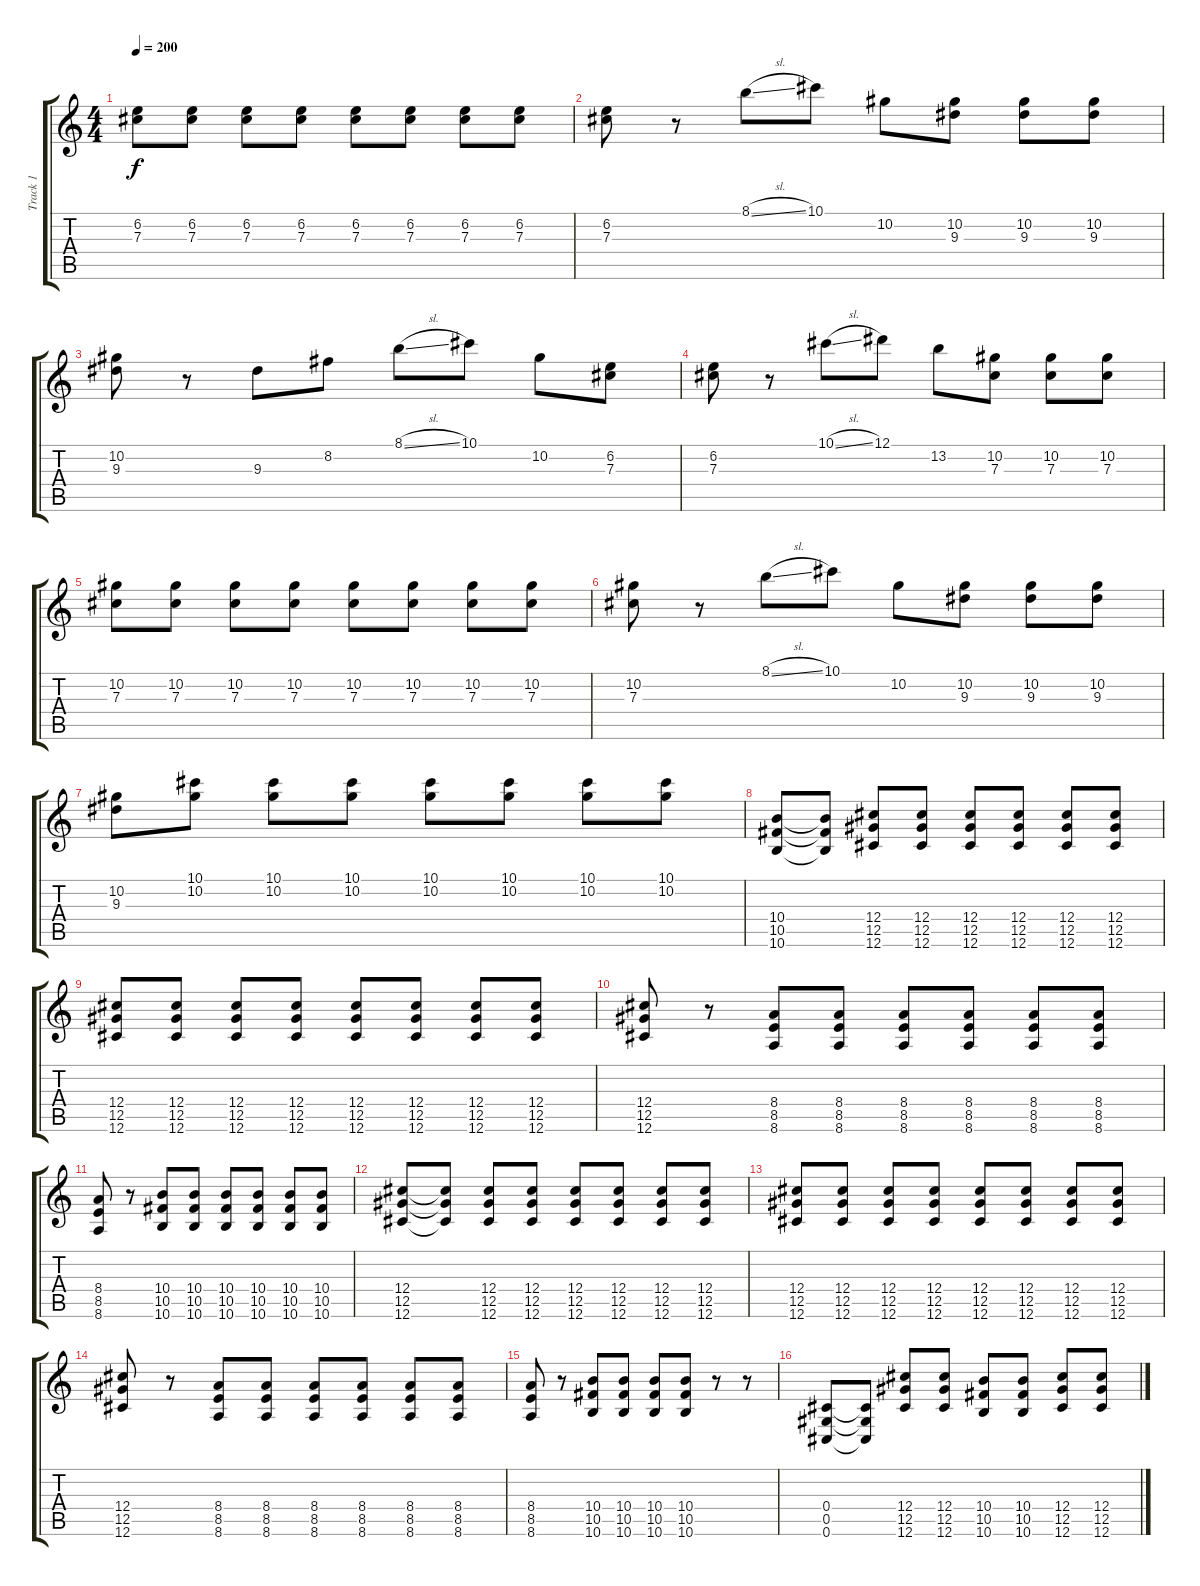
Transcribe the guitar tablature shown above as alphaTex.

\track ("Track 1" "Track 1") {instrument distortionguitar}
\staff {score tabs}
\tuning (Eb4 Bb3 Gb3 Db3 Ab2 Db2) {hide}
\ts (4 4)
\tempo 200
\clef g2
\ks c
(6.2 7.3).8{dy f} (6.2 7.3).8 (6.2 7.3).8 (6.2 7.3).8 (6.2 7.3).8 (6.2 7.3).8 (6.2 7.3).8 (6.2 7.3).8 |
(6.2 7.3).8 r.8 8.1{sl}.8 10.1.8 10.2.8 (10.2 9.3).8 (10.2 9.3).8 (10.2 9.3).8 |
(10.2 9.3).8 r.8 9.3.8 8.2.8 8.1{sl}.8 10.1.8 10.2.8 (6.2 7.3).8 |
(6.2 7.3).8 r.8 10.1{sl}.8 12.1.8 13.2.8 (10.2 7.3).8 (10.2 7.3).8 (10.2 7.3).8 |
(10.2 7.3).8 (10.2 7.3).8 (10.2 7.3).8 (10.2 7.3).8 (10.2 7.3).8 (10.2 7.3).8 (10.2 7.3).8 (10.2 7.3).8 |
(10.2 7.3).8 r.8 8.1{sl}.8 10.1.8 10.2.8 (10.2 9.3).8 (10.2 9.3).8 (10.2 9.3).8 |
(10.2 9.3).8 (10.1 10.2).8 (10.1 10.2).8 (10.1 10.2).8 (10.1 10.2).8 (10.1 10.2).8 (10.1 10.2).8 (10.1 10.2).8 |
(10.4 10.5 10.6).8{volume 11} (10.4{t} 10.5{t} 10.6{t}).8 (12.4 12.5 12.6).8 (12.4 12.5 12.6).8 (12.4 12.5 12.6).8 (12.4 12.5 12.6).8 (12.4 12.5 12.6).8 (12.4 12.5 12.6).8 |
(12.4 12.5 12.6).8 (12.4 12.5 12.6).8 (12.4 12.5 12.6).8 (12.4 12.5 12.6).8 (12.4 12.5 12.6).8 (12.4 12.5 12.6).8 (12.4 12.5 12.6).8 (12.4 12.5 12.6).8 |
(12.4 12.5 12.6).8 r.8 (8.4 8.5 8.6).8 (8.4 8.5 8.6).8 (8.4 8.5 8.6).8 (8.4 8.5 8.6).8 (8.4 8.5 8.6).8 (8.4 8.5 8.6).8 |
(8.4 8.5 8.6).8 r.8 (10.4 10.5 10.6).8 (10.4 10.5 10.6).8 (10.4 10.5 10.6).8 (10.4 10.5 10.6).8 (10.4 10.5 10.6).8 (10.4 10.5 10.6).8 |
(12.4 12.5 12.6).8 (12.4{t} 12.5{t} 12.6{t}).8 (12.4 12.5 12.6).8 (12.4 12.5 12.6).8 (12.4 12.5 12.6).8 (12.4 12.5 12.6).8 (12.4 12.5 12.6).8 (12.4 12.5 12.6).8 |
(12.4 12.5 12.6).8 (12.4 12.5 12.6).8 (12.4 12.5 12.6).8 (12.4 12.5 12.6).8 (12.4 12.5 12.6).8 (12.4 12.5 12.6).8 (12.4 12.5 12.6).8 (12.4 12.5 12.6).8 |
(12.4 12.5 12.6).8 r.8 (8.4 8.5 8.6).8 (8.4 8.5 8.6).8 (8.4 8.5 8.6).8 (8.4 8.5 8.6).8 (8.4 8.5 8.6).8 (8.4 8.5 8.6).8 |
(8.4 8.5 8.6).8 r.8 (10.4 10.5 10.6).8 (10.4 10.5 10.6).8 (10.4 10.5 10.6).8 (10.4 10.5 10.6).8 r.8 r.8 |
(0.4 0.5 0.6).8 (0.4{t} 0.5{t} 0.6{t}).8 (12.4 12.5 12.6).8 (12.4 12.5 12.6).8 (10.4 10.5 10.6).8 (10.4 10.5 10.6).8 (12.4 12.5 12.6).8 (12.4 12.5 12.6).8
